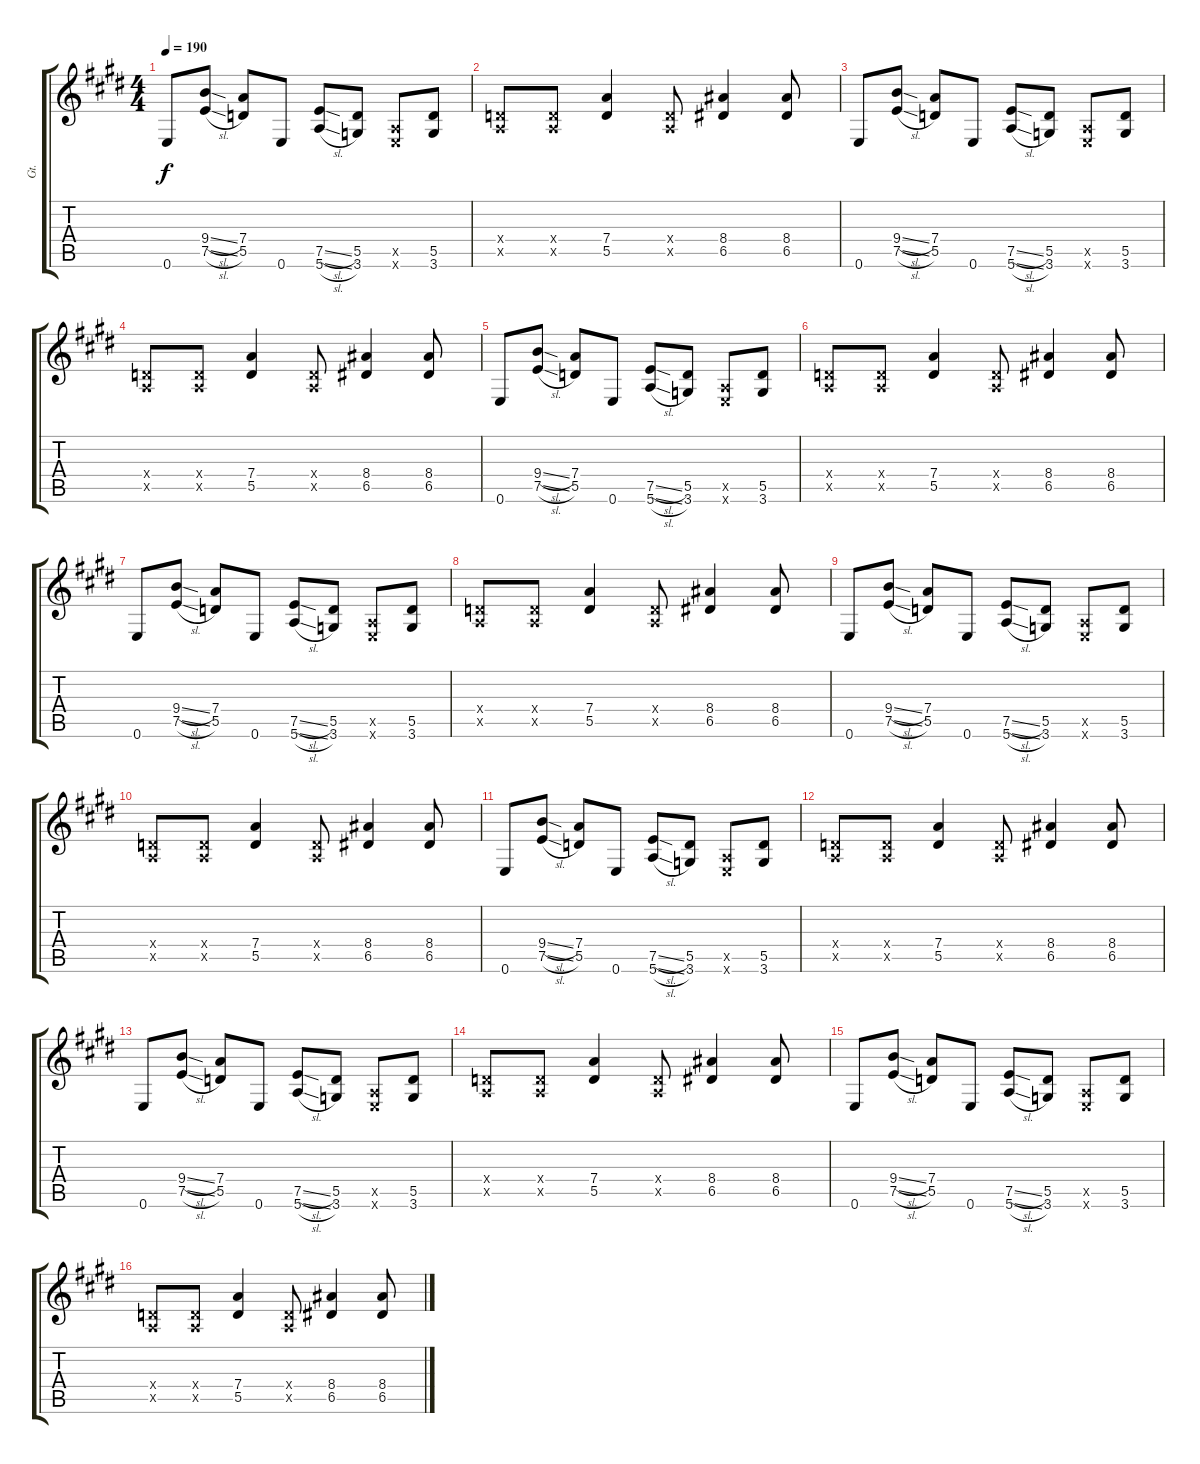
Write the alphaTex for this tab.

\track ("Gt." "Gt.") {instrument overdrivenguitar}
\staff {score tabs}
\tuning (E4 B3 G3 D3 A2 E2) {hide}
\ts (4 4)
\tempo 190
\clef g2
\ks e
0.6.8{dy f volume 12 instrument distortionguitar} (9.4{sl} 7.5{sl}).8 (7.4 5.5).8 0.6.8 (7.5{sl} 5.6{sl}).8 (5.5 3.6).8 (0.5{x} 0.6{x}).8 (5.5 3.6).8 |
(0.4{x} 0.5{x}).8 (0.4{x} 0.5{x}).8 (7.4 5.5).4 (0.4{x} 0.5{x}).8 (8.4 6.5).4 (8.4 6.5).8 |
0.6.8 (9.4{sl} 7.5{sl}).8 (7.4 5.5).8 0.6.8 (7.5{sl} 5.6{sl}).8 (5.5 3.6).8 (0.5{x} 0.6{x}).8 (5.5 3.6).8 |
(0.4{x} 0.5{x}).8 (0.4{x} 0.5{x}).8 (7.4 5.5).4 (0.4{x} 0.5{x}).8 (8.4 6.5).4 (8.4 6.5).8 |
0.6.8 (9.4{sl} 7.5{sl}).8 (7.4 5.5).8 0.6.8 (7.5{sl} 5.6{sl}).8 (5.5 3.6).8 (0.5{x} 0.6{x}).8 (5.5 3.6).8 |
(0.4{x} 0.5{x}).8 (0.4{x} 0.5{x}).8 (7.4 5.5).4 (0.4{x} 0.5{x}).8 (8.4 6.5).4 (8.4 6.5).8 |
0.6.8 (9.4{sl} 7.5{sl}).8 (7.4 5.5).8 0.6.8 (7.5{sl} 5.6{sl}).8 (5.5 3.6).8 (0.5{x} 0.6{x}).8 (5.5 3.6).8 |
(0.4{x} 0.5{x}).8 (0.4{x} 0.5{x}).8 (7.4 5.5).4 (0.4{x} 0.5{x}).8 (8.4 6.5).4 (8.4 6.5).8 |
0.6.8 (9.4{sl} 7.5{sl}).8 (7.4 5.5).8 0.6.8 (7.5{sl} 5.6{sl}).8 (5.5 3.6).8 (0.5{x} 0.6{x}).8 (5.5 3.6).8 |
(0.4{x} 0.5{x}).8 (0.4{x} 0.5{x}).8 (7.4 5.5).4 (0.4{x} 0.5{x}).8 (8.4 6.5).4 (8.4 6.5).8 |
0.6.8 (9.4{sl} 7.5{sl}).8 (7.4 5.5).8 0.6.8 (7.5{sl} 5.6{sl}).8 (5.5 3.6).8 (0.5{x} 0.6{x}).8 (5.5 3.6).8 |
(0.4{x} 0.5{x}).8 (0.4{x} 0.5{x}).8 (7.4 5.5).4 (0.4{x} 0.5{x}).8 (8.4 6.5).4 (8.4 6.5).8 |
0.6.8 (9.4{sl} 7.5{sl}).8 (7.4 5.5).8 0.6.8 (7.5{sl} 5.6{sl}).8 (5.5 3.6).8 (0.5{x} 0.6{x}).8 (5.5 3.6).8 |
(0.4{x} 0.5{x}).8 (0.4{x} 0.5{x}).8 (7.4 5.5).4 (0.4{x} 0.5{x}).8 (8.4 6.5).4 (8.4 6.5).8 |
0.6.8 (9.4{sl} 7.5{sl}).8 (7.4 5.5).8 0.6.8 (7.5{sl} 5.6{sl}).8 (5.5 3.6).8 (0.5{x} 0.6{x}).8 (5.5 3.6).8 |
(0.4{x} 0.5{x}).8 (0.4{x} 0.5{x}).8 (7.4 5.5).4 (0.4{x} 0.5{x}).8 (8.4 6.5).4 (8.4 6.5).8
